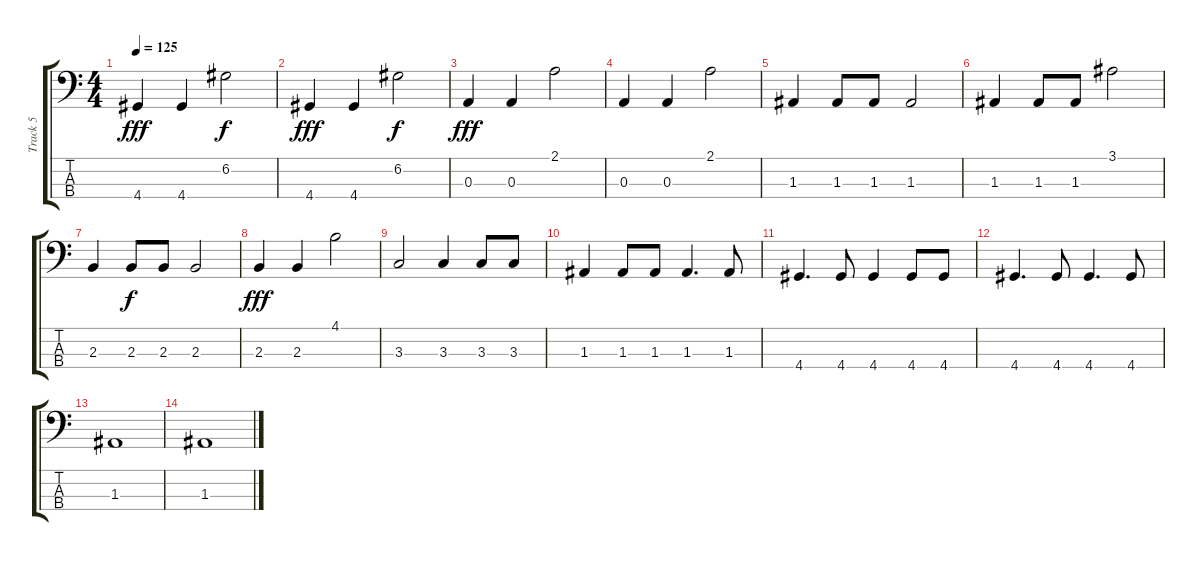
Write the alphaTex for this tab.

\track ("Track 5" "Track 5") {instrument electricbassfinger}
\staff {score tabs}
\tuning (G2 D2 A1 E1) {hide}
\ts (4 4)
\tempo 125
\clef f4
\ks c
4.4.4{dy fff} 4.4.4 6.2.2{dy f} |
4.4.4{dy fff} 4.4.4 6.2.2{dy f} |
0.3.4{dy fff} 0.3.4 2.1.2 |
0.3.4 0.3.4 2.1.2 |
1.3.4 1.3.8 1.3.8 1.3.2 |
1.3.4 1.3.8 1.3.8 3.1.2 |
2.3.4 2.3.8{dy f} 2.3.8 2.3.2 |
2.3.4{dy fff} 2.3.4 4.1.2 |
3.3.2 3.3.4 3.3.8 3.3.8 |
1.3.4 1.3.8 1.3.8 1.3.4{d} 1.3.8 |
4.4.4{d} 4.4.8 4.4.4 4.4.8 4.4.8 |
4.4.4{d} 4.4.8 4.4.4{d} 4.4.8 |
1.3.1 |
1.3.1
